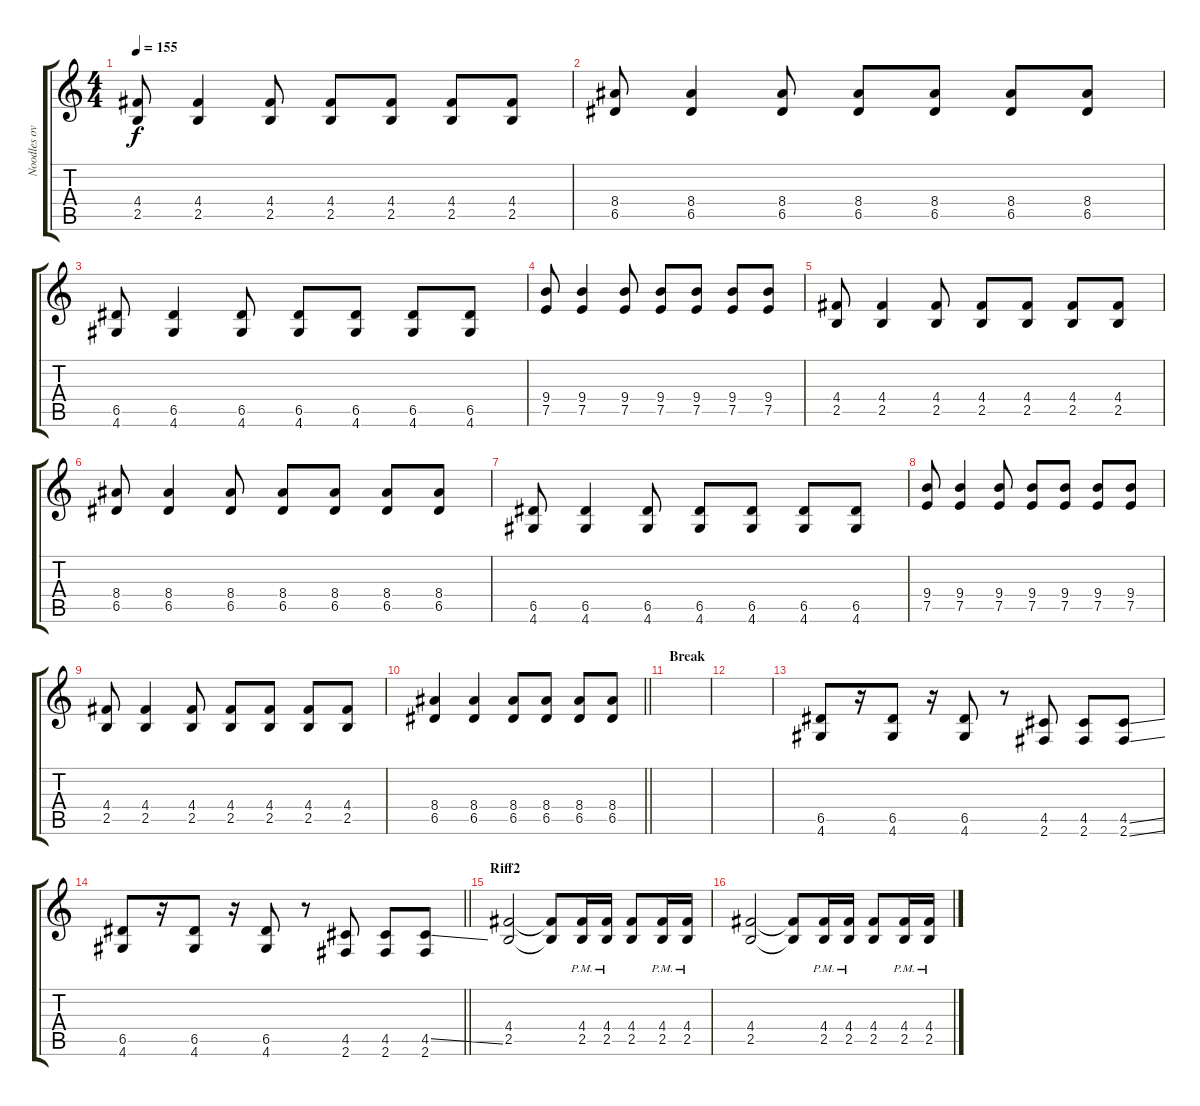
\track ("Noodles over" "Noodles ov") {instrument overdrivenguitar}
\staff {score tabs}
\tuning (E4 B3 G3 D3 A2 E2) {hide}
\ts (4 4)
\tempo 155
\clef g2
\ks c
(4.4 2.5).8{dy f} (4.4 2.5).4 (4.4 2.5).8 (4.4 2.5).8 (4.4 2.5).8 (4.4 2.5).8 (4.4 2.5).8 |
(8.4 6.5).8 (8.4 6.5).4 (8.4 6.5).8 (8.4 6.5).8 (8.4 6.5).8 (8.4 6.5).8 (8.4 6.5).8 |
(6.5 4.6).8 (6.5 4.6).4 (6.5 4.6).8 (6.5 4.6).8 (6.5 4.6).8 (6.5 4.6).8 (6.5 4.6).8 |
(9.4 7.5).8 (9.4 7.5).4 (9.4 7.5).8 (9.4 7.5).8 (9.4 7.5).8 (9.4 7.5).8 (9.4 7.5).8 |
(4.4 2.5).8 (4.4 2.5).4 (4.4 2.5).8 (4.4 2.5).8 (4.4 2.5).8 (4.4 2.5).8 (4.4 2.5).8 |
(8.4 6.5).8 (8.4 6.5).4 (8.4 6.5).8 (8.4 6.5).8 (8.4 6.5).8 (8.4 6.5).8 (8.4 6.5).8 |
(6.5 4.6).8 (6.5 4.6).4 (6.5 4.6).8 (6.5 4.6).8 (6.5 4.6).8 (6.5 4.6).8 (6.5 4.6).8 |
(9.4 7.5).8 (9.4 7.5).4 (9.4 7.5).8 (9.4 7.5).8 (9.4 7.5).8 (9.4 7.5).8 (9.4 7.5).8 |
(4.4 2.5).8 (4.4 2.5).4 (4.4 2.5).8 (4.4 2.5).8 (4.4 2.5).8 (4.4 2.5).8 (4.4 2.5).8 |
\barLineRight lightlight
(8.4 6.5).4 (8.4 6.5).4 (8.4 6.5).8 (8.4 6.5).8 (8.4 6.5).8 (8.4 6.5).8 |
\section ("" "Break")
|
|
(6.5 4.6).8 r.16 (6.5 4.6).8 r.16 (6.5 4.6).8 r.8 (4.5 2.6).8 (4.5 2.6).8 (4.5{ss} 2.6{ss}).8 |
\barLineRight lightlight
(6.5 4.6).8 r.16 (6.5 4.6).8 r.16 (6.5 4.6).8 r.8 (4.5 2.6).8 (4.5 2.6).8 (4.5{ss} 2.6).8 |
\section ("" "Riff2")
(4.4 2.5).2 (4.4{t} 2.5{t}).8 (4.4{pm} 2.5{pm}).16 (4.4{pm} 2.5{pm}).16 (4.4 2.5).8 (4.4{pm} 2.5{pm}).16 (4.4{pm} 2.5{pm}).16 |
(4.4 2.5).2 (4.4{t} 2.5{t}).8 (4.4{pm} 2.5{pm}).16 (4.4{pm} 2.5{pm}).16 (4.4 2.5).8 (4.4{pm} 2.5{pm}).16 (4.4{pm} 2.5{pm}).16
